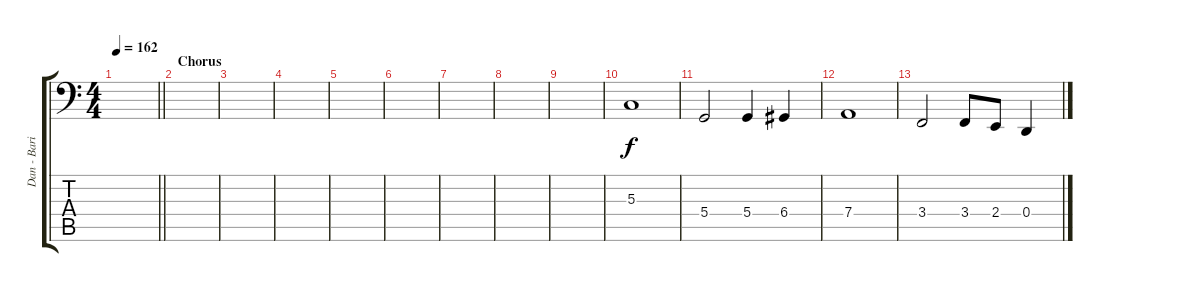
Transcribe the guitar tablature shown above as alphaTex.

\track ("Dan - Bari Sax" "Dan - Bari") {instrument baritonesax}
\staff {score tabs}
\tuning (E3 B2 G2 D2 A1 E1) {hide}
\ts (4 4)
\tempo 162
\clef f4
\barLineRight lightlight
\ks c
|
\section ("" "Chorus")
|
|
|
|
|
|
|
|
5.3.1 |
5.4.2 5.4.4 6.4.4 |
7.4.1 |
3.4.2 3.4.8 2.4.8 0.4.4
